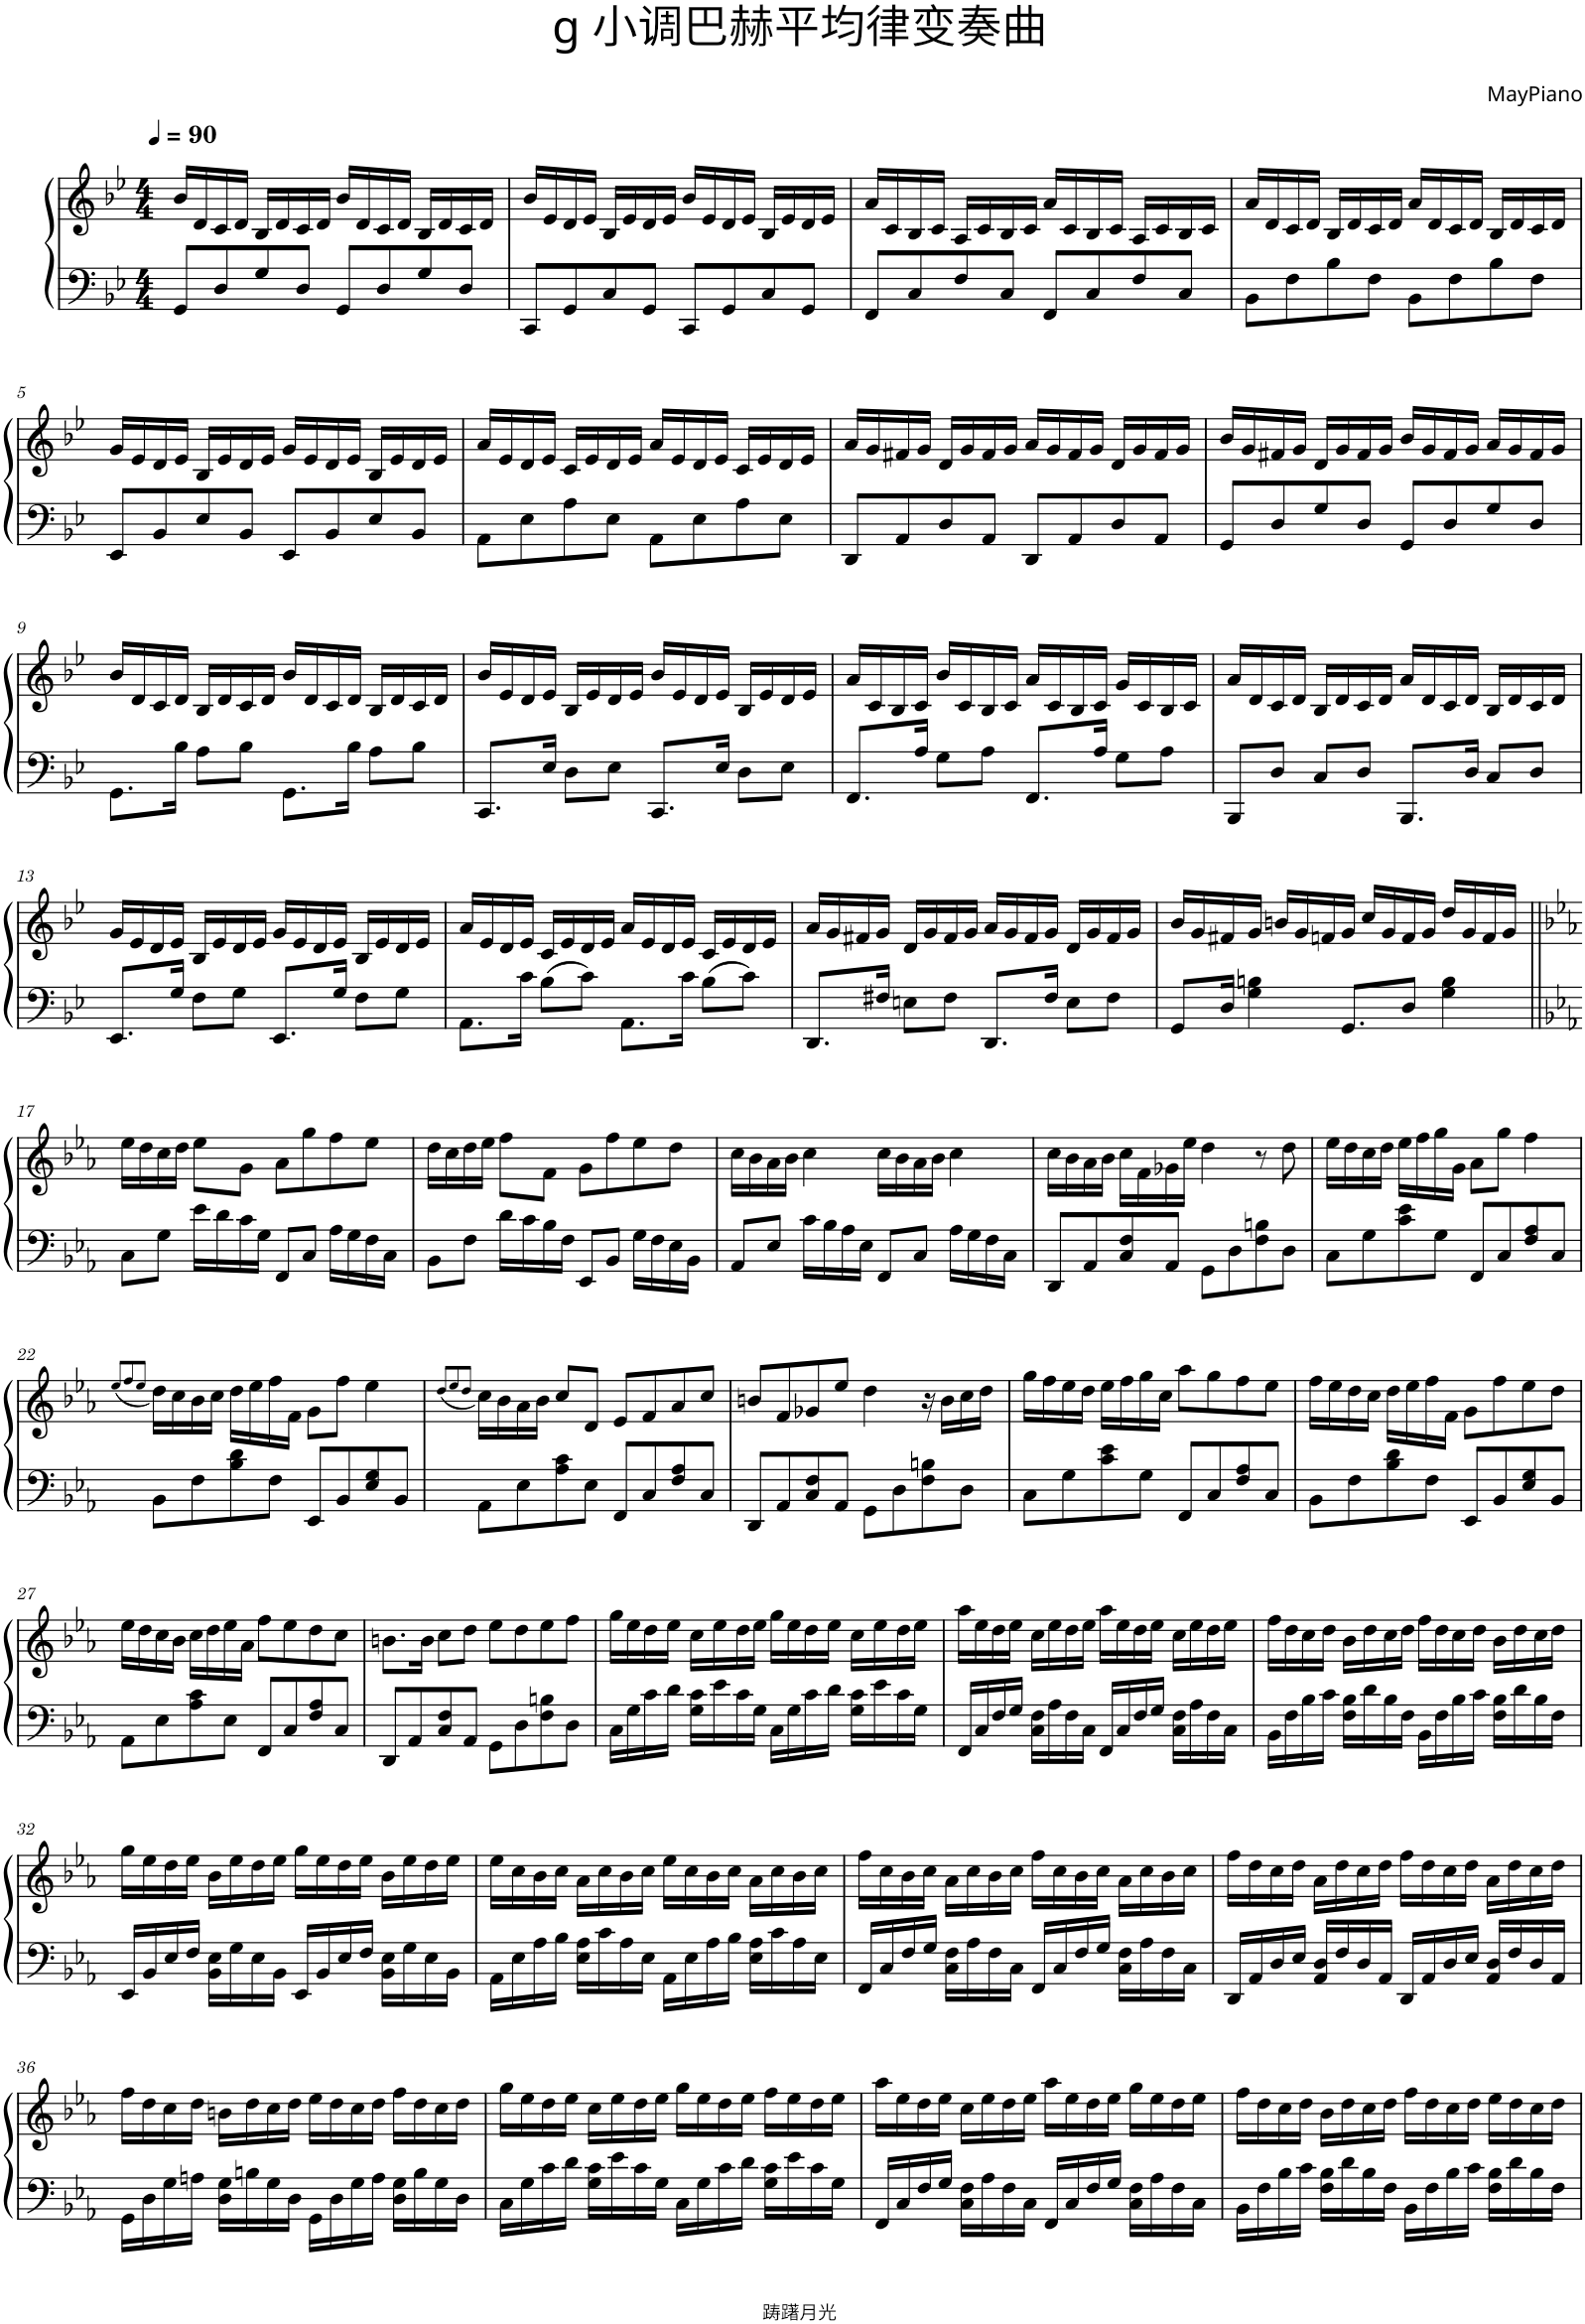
**kern	**kern
*part1	*part1
*staff2	*staff1
*I"Piano	*
*I'Pno.	*
*clefF4	*clefG2
*k[b-e-]	*k[b-e-]
*M4/4	*M4/4
*MM90	*MM90
=1	=1
8GG/L	16b-/LL
.	16d/
8D/	16c/
.	16d/JJ
8G/	16B-/LL
.	16d/
8D/J	16c/
.	16d/JJ
8GG/L	16b-/LL
.	16d/
8D/	16c/
.	16d/JJ
8G/	16B-/LL
.	16d/
8D/J	16c/
.	16d/JJ
=2	=2
8CC/L	16b-/LL
.	16e-/
8GG/	16d/
.	16e-/JJ
8C/	16B-/LL
.	16e-/
8GG/J	16d/
.	16e-/JJ
8CC/L	16b-/LL
.	16e-/
8GG/	16d/
.	16e-/JJ
8C/	16B-/LL
.	16e-/
8GG/J	16d/
.	16e-/JJ
=3	=3
8FF/L	16a/LL
.	16c/
8C/	16B-/
.	16c/JJ
8F/	16A/LL
.	16c/
8C/J	16B-/
.	16c/JJ
8FF/L	16a/LL
.	16c/
8C/	16B-/
.	16c/JJ
8F/	16A/LL
.	16c/
8C/J	16B-/
.	16c/JJ
=4	=4
8BB-\L	16a/LL
.	16d/
8F\	16c/
.	16d/JJ
8B-\	16B-/LL
.	16d/
8F\J	16c/
.	16d/JJ
8BB-\L	16a/LL
.	16d/
8F\	16c/
.	16d/JJ
8B-\	16B-/LL
.	16d/
8F\J	16c/
.	16d/JJ
!!LO:LB:g=z
=5	=5
8EE-/L	16g/LL
.	16e-/
8BB-/	16d/
.	16e-/JJ
8E-/	16B-/LL
.	16e-/
8BB-/J	16d/
.	16e-/JJ
8EE-/L	16g/LL
.	16e-/
8BB-/	16d/
.	16e-/JJ
8E-/	16B-/LL
.	16e-/
8BB-/J	16d/
.	16e-/JJ
=6	=6
8AA\L	16a/LL
.	16e-/
8E-\	16d/
.	16e-/JJ
8A\	16c/LL
.	16e-/
8E-\J	16d/
.	16e-/JJ
8AA\L	16a/LL
.	16e-/
8E-\	16d/
.	16e-/JJ
8A\	16c/LL
.	16e-/
8E-\J	16d/
.	16e-/JJ
=7	=7
8DD/L	16a/LL
.	16g/
8AA/	16f#X/
.	16g/JJ
8D/	16d/LL
.	16g/
8AA/J	16f#/
.	16g/JJ
8DD/L	16a/LL
.	16g/
8AA/	16f#/
.	16g/JJ
8D/	16d/LL
.	16g/
8AA/J	16f#/
.	16g/JJ
=8	=8
8GG/L	16b-/LL
.	16g/
8D/	16f#X/
.	16g/JJ
8G/	16d/LL
.	16g/
8D/J	16f#/
.	16g/JJ
8GG/L	16b-/LL
.	16g/
8D/	16f#/
.	16g/JJ
8G/	16a/LL
.	16g/
8D/J	16f#/
.	16g/JJ
!!LO:LB:g=z
=9	=9
8.GG\L	16b-/LL
.	16d/
.	16c/
16B-\Jk	16d/JJ
8A\L	16B-/LL
.	16d/
8B-\J	16c/
.	16d/JJ
8.GG\L	16b-/LL
.	16d/
.	16c/
16B-\Jk	16d/JJ
8A\L	16B-/LL
.	16d/
8B-\J	16c/
.	16d/JJ
=10	=10
8.CC/L	16b-/LL
.	16e-/
.	16d/
16E-/Jk	16e-/JJ
8D\L	16B-/LL
.	16e-/
8E-\J	16d/
.	16e-/JJ
8.CC/L	16b-/LL
.	16e-/
.	16d/
16E-/Jk	16e-/JJ
8D\L	16B-/LL
.	16e-/
8E-\J	16d/
.	16e-/JJ
=11	=11
8.FF/L	16a/LL
.	16c/
.	16B-/
16A/Jk	16c/JJ
8G\L	16b-/LL
.	16c/
8A\J	16B-/
.	16c/JJ
8.FF/L	16a/LL
.	16c/
.	16B-/
16A/Jk	16c/JJ
8G\L	16g/LL
.	16c/
8A\J	16B-/
.	16c/JJ
=12	=12
8BBB-/L	16a/LL
.	16d/
8D/J	16c/
.	16d/JJ
8C/L	16B-/LL
.	16d/
8D/J	16c/
.	16d/JJ
8.BBB-/L	16a/LL
.	16d/
.	16c/
16D/Jk	16d/JJ
8C/L	16B-/LL
.	16d/
8D/J	16c/
.	16d/JJ
!!LO:LB:g=z
=13	=13
8.EE-/L	16g/LL
.	16e-/
.	16d/
16G/Jk	16e-/JJ
8F\L	16B-/LL
.	16e-/
8G\J	16d/
.	16e-/JJ
8.EE-/L	16g/LL
.	16e-/
.	16d/
16G/Jk	16e-/JJ
8F\L	16B-/LL
.	16e-/
8G\J	16d/
.	16e-/JJ
=14	=14
8.AA\L	16a/LL
.	16e-/
.	16d/
16c\Jk	16e-/JJ
8B-\L	16c/LL
.	16e-/
8c\J	16d/
.	16e-/JJ
8.AA\L	16a/LL
.	16e-/
.	16d/
16c\Jk	16e-/JJ
8B-\L	16c/LL
.	16e-/
8c\J	16d/
.	16e-/JJ
=15	=15
8.DD/L	16a/LL
.	16g/
.	16f#X/
16F#X/Jk	16g/JJ
8En\L	16d/LL
.	16g/
8F#\J	16f#/
.	16g/JJ
8.DD/L	16a/LL
.	16g/
.	16f#/
16F#/Jk	16g/JJ
8E\L	16d/LL
.	16g/
8F#\J	16f#/
.	16g/JJ
=16	=16
8GG/L	16b-/LL
.	16g/
16D/Jk	16f#X/
4G\ 4Bn\	16g/JJ
.	16bn/LL
.	16g/
.	16fn/
8.GG/L	16g/JJ
.	16cc/LL
.	16g/
8D/J	16f/
.	16g/JJ
4G\ 4B\	16dd/LL
.	16g/
.	16f/
.	16g/JJ
!!LO:LB:g=z
=17||	=17||
*k[b-e-a-]	*k[b-e-a-]
8C\L	16ee-\LL
.	16dd\
8G\J	16cc\
.	16dd\JJ
16e-\LL	8ee-\L
16d\	.
16c\	8g\J
16G\JJ	.
8FF/L	8a-\L
8C/J	8gg\
16A-\LL	8ff\
16G\	.
16F\	8ee-\J
16C\JJ	.
=18	=18
8BB-\L	16dd\LL
.	16cc\
8F\J	16dd\
.	16ee-\JJ
16d\LL	8ff\L
16c\	.
16B-\	8f\J
16F\JJ	.
8EE-/L	8g\L
8BB-/J	8ff\
16G\LL	8ee-\
16F\	.
16E-\	8dd\J
16BB-\JJ	.
=19	=19
8AA-/L	16cc\LL
.	16b-\
8E-/J	16a-\
.	16b-\JJ
16c\LL	4cc\
16B-\	.
16A-\	.
16E-\JJ	.
8FF/L	16cc\LL
.	16b-\
8C/J	16a-\
.	16b-\JJ
16A-\LL	4cc\
16G\	.
16F\	.
16C\JJ	.
=20	=20
8DD/L	16cc\LL
.	16b-\
8AA-/	16a-\
.	16b-\JJ
8C/ 8F/	16cc\LL
.	16f\
8AA-/J	16g-X\
.	16ee-\JJ
8GG\L	4dd\
8D\	.
8F\ 8Bn\	8r
8D\J	8dd\
=21	=21
8C\L	16ee-\LL
.	16dd\
8G\	16cc\
.	16dd\JJ
8c\ 8e-\	16ee-\LL
.	16ff\
8G\J	16gg\
.	16g\JJ
8FF/L	8a-\L
8C/	8gg\J
8F/ 8A-/	4ff\
8C/J	.
!!LO:LB:g=z
=22	=22
.	(8qee-/L
.	8qff/
.	8qee-/J
8BB-\L	16dd\LL)
.	16cc\
8F\	16b-\
.	16cc\JJ
8B-\ 8d\	16dd\LL
.	16ee-\
8F\J	16ff\
.	16f\JJ
8EE-/L	8g\L
8BB-/	8ff\J
8E-/ 8G/	4ee-\
8BB-/J	.
=23	=23
.	(8qdd/L
.	8qee-/
.	8qdd/J
8AA-\L	16cc\LL)
.	16b-\
8E-\	16a-\
.	16b-\JJ
8A-\ 8c\	8cc/L
8E-\J	8d/J
8FF/L	8e-/L
8C/	8f/
8F/ 8A-/	8a-/
8C/J	8cc/J
=24	=24
8DD/L	8bn/L
8AA-/	8f/
8C/ 8F/	8g-X/
8AA-/J	8ee-/J
8GG\L	4dd\
8D\	.
8F\ 8Bn\	16r
.	16b\LL
8D\J	16cc\
.	16dd\JJ
=25	=25
8C\L	16gg\LL
.	16ff\
8G\	16ee-\
.	16dd\JJ
8c\ 8e-\	16ee-\LL
.	16ff\
8G\J	16gg\
.	16cc\JJ
8FF/L	8aa-\L
8C/	8gg\
8F/ 8A-/	8ff\
8C/J	8ee-\J
=26	=26
8BB-\L	16ff\LL
.	16ee-\
8F\	16dd\
.	16cc\JJ
8B-\ 8d\	16dd\LL
.	16ee-\
8F\J	16ff\
.	16f\JJ
8EE-/L	8g\L
8BB-/	8ff\
8E-/ 8G/	8ee-\
8BB-/J	8dd\J
!!LO:LB:g=z
=27	=27
8AA-\L	16ee-\LL
.	16dd\
8E-\	16cc\
.	16b-\JJ
8A-\ 8c\	16cc\LL
.	16dd\
8E-\J	16ee-\
.	16a-\JJ
8FF/L	8ff\L
8C/	8ee-\
8F/ 8A-/	8dd\
8C/J	8cc\J
=28	=28
8DD/L	8.bn\L
8AA-/	.
.	16b\Jk
8C/ 8F/	8cc\L
8AA-/J	8dd\J
8GG\L	8ee-\L
8D\	8dd\
8F\ 8Bn\	8ee-\
8D\J	8ff\J
=29	=29
16C\LL	16gg\LL
16G\	16ee-\
16c\	16dd\
16d\JJ	16ee-\JJ
16G\ 16c\LL	16cc\LL
16e-\	16ee-\
16c\	16dd\
16G\JJ	16ee-\JJ
16C\LL	16gg\LL
16G\	16ee-\
16c\	16dd\
16d\JJ	16ee-\JJ
16G\ 16c\LL	16cc\LL
16e-\	16ee-\
16c\	16dd\
16G\JJ	16ee-\JJ
=30	=30
16FF/LL	16aa-\LL
16C/	16ee-\
16F/	16dd\
16G/JJ	16ee-\JJ
16C\ 16F\LL	16cc\LL
16A-\	16ee-\
16F\	16dd\
16C\JJ	16ee-\JJ
16FF/LL	16aa-\LL
16C/	16ee-\
16F/	16dd\
16G/JJ	16ee-\JJ
16C\ 16F\LL	16cc\LL
16A-\	16ee-\
16F\	16dd\
16C\JJ	16ee-\JJ
=31	=31
16BB-\LL	16ff\LL
16F\	16dd\
16B-\	16cc\
16c\JJ	16dd\JJ
16F\ 16B-\LL	16b-\LL
16d\	16dd\
16B-\	16cc\
16F\JJ	16dd\JJ
16BB-\LL	16ff\LL
16F\	16dd\
16B-\	16cc\
16c\JJ	16dd\JJ
16F\ 16B-\LL	16b-\LL
16d\	16dd\
16B-\	16cc\
16F\JJ	16dd\JJ
!!LO:LB:g=z
=32	=32
16EE-/LL	16gg\LL
16BB-/	16ee-\
16E-/	16dd\
16F/JJ	16ee-\JJ
16BB-\ 16E-\LL	16b-\LL
16G\	16ee-\
16E-\	16dd\
16BB-\JJ	16ee-\JJ
16EE-/LL	16gg\LL
16BB-/	16ee-\
16E-/	16dd\
16F/JJ	16ee-\JJ
16BB-\ 16E-\LL	16b-\LL
16G\	16ee-\
16E-\	16dd\
16BB-\JJ	16ee-\JJ
=33	=33
16AA-\LL	16ee-\LL
16E-\	16cc\
16A-\	16b-\
16B-\JJ	16cc\JJ
16E-\ 16A-\LL	16a-\LL
16c\	16cc\
16A-\	16b-\
16E-\JJ	16cc\JJ
16AA-\LL	16ee-\LL
16E-\	16cc\
16A-\	16b-\
16B-\JJ	16cc\JJ
16E-\ 16A-\LL	16a-\LL
16c\	16cc\
16A-\	16b-\
16E-\JJ	16cc\JJ
=34	=34
16FF/LL	16ff\LL
16C/	16cc\
16F/	16b-\
16G/JJ	16cc\JJ
16C\ 16F\LL	16a-\LL
16A-\	16cc\
16F\	16b-\
16C\JJ	16cc\JJ
16FF/LL	16ff\LL
16C/	16cc\
16F/	16b-\
16G/JJ	16cc\JJ
16C\ 16F\LL	16a-\LL
16A-\	16cc\
16F\	16b-\
16C\JJ	16cc\JJ
=35	=35
16DD/LL	16ff\LL
16AA-/	16dd\
16D/	16cc\
16E-/JJ	16dd\JJ
16AA-/ 16D/LL	16a-\LL
16F/	16dd\
16D/	16cc\
16AA-/JJ	16dd\JJ
16DD/LL	16ff\LL
16AA-/	16dd\
16D/	16cc\
16E-/JJ	16dd\JJ
16AA-/ 16D/LL	16a-\LL
16F/	16dd\
16D/	16cc\
16AA-/JJ	16dd\JJ
!!LO:LB:g=z
=36	=36
16GG\LL	16ff\LL
16D\	16dd\
16G\	16cc\
16An\JJ	16dd\JJ
16D\ 16G\LL	16bn\LL
16Bn\	16dd\
16G\	16cc\
16D\JJ	16dd\JJ
16GG\LL	16ee-\LL
16D\	16dd\
16G\	16cc\
16A\JJ	16dd\JJ
16D\ 16G\LL	16ff\LL
16B\	16dd\
16G\	16cc\
16D\JJ	16dd\JJ
=37	=37
16C\LL	16gg\LL
16G\	16ee-\
16c\	16dd\
16d\JJ	16ee-\JJ
16G\ 16c\LL	16cc\LL
16e-\	16ee-\
16c\	16dd\
16G\JJ	16ee-\JJ
16C\LL	16gg\LL
16G\	16ee-\
16c\	16dd\
16d\JJ	16ee-\JJ
16G\ 16c\LL	16ff\LL
16e-\	16ee-\
16c\	16dd\
16G\JJ	16ee-\JJ
=38	=38
16FF/LL	16aa-\LL
16C/	16ee-\
16F/	16dd\
16G/JJ	16ee-\JJ
16C\ 16F\LL	16cc\LL
16A-\	16ee-\
16F\	16dd\
16C\JJ	16ee-\JJ
16FF/LL	16aa-\LL
16C/	16ee-\
16F/	16dd\
16G/JJ	16ee-\JJ
16C\ 16F\LL	16gg\LL
16A-\	16ee-\
16F\	16dd\
16C\JJ	16ee-\JJ
=39	=39
16BB-\LL	16ff\LL
16F\	16dd\
16B-\	16cc\
16c\JJ	16dd\JJ
16F\ 16B-\LL	16b-\LL
16d\	16dd\
16B-\	16cc\
16F\JJ	16dd\JJ
16BB-\LL	16ff\LL
16F\	16dd\
16B-\	16cc\
16c\JJ	16dd\JJ
16F\ 16B-\LL	16ee-\LL
16d\	16dd\
16B-\	16cc\
16F\JJ	16dd\JJ
=	=
*-	*-
